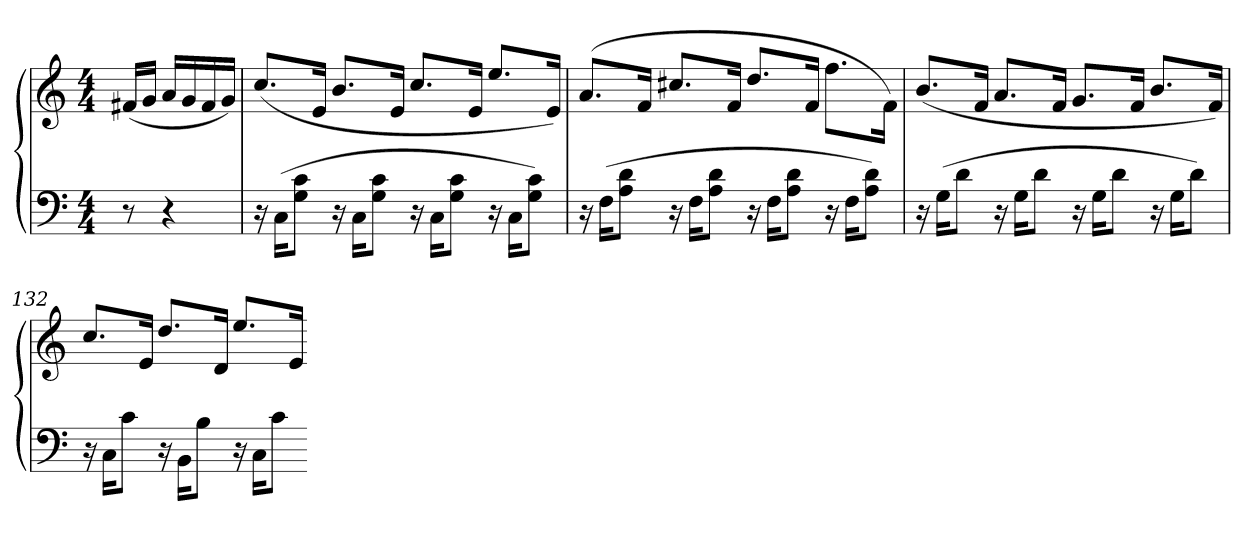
**kern	**kern
*part1	*part1
*staff2	*staff1
*clefF4	*clefG2
*k[]	*k[]
*C:	*C:
*M4/4	*M4/4
=	=
8r	(16f#XLL
.	16gJJ
4r	16aLL
.	16g
.	16f#
.	16gJJ)
=129	=129
16r	(8.ccL
(16CKL	.
8G 8cJ	.
.	16eJk
16r	8.bL
16CKL	.
8G 8cJ	.
.	16eJk
16r	8.ccL
16CKL	.
8G 8cJ	.
.	16eJk
16r	8.eeL
16CKL	.
8G 8cJ)	.
.	16eJk)
=130	=130
16r	(8.aL
(16FKL	.
8A 8dJ	.
.	16fJk
16r	8.cc#XL
16FKL	.
8A 8dJ	.
.	16fJk
16r	8.ddL
16FKL	.
8A 8dJ	.
.	16fJk
16r	8.ffL
16FKL	.
8A 8dJ)	.
.	16fJk)
=131	=131
16r	(8.bL
(16GKL	.
8dJ	.
.	16fJk
16r	8.aL
16GKL	.
8dJ	.
.	16fJk
16r	8.gL
16GKL	.
8dJ	.
.	16fJk
16r	8.bL
16GKL	.
8dJ)	.
.	16fJk)
=132	=132
16r	8.ccL
16CKL	.
8cJ	.
.	16eJk
16r	8.ddL
16BBKL	.
8BJ	.
.	16dJk
16r	8.eeL
16CKL	.
8cJ	.
.	16eJk
=-	=-
*-	*-
